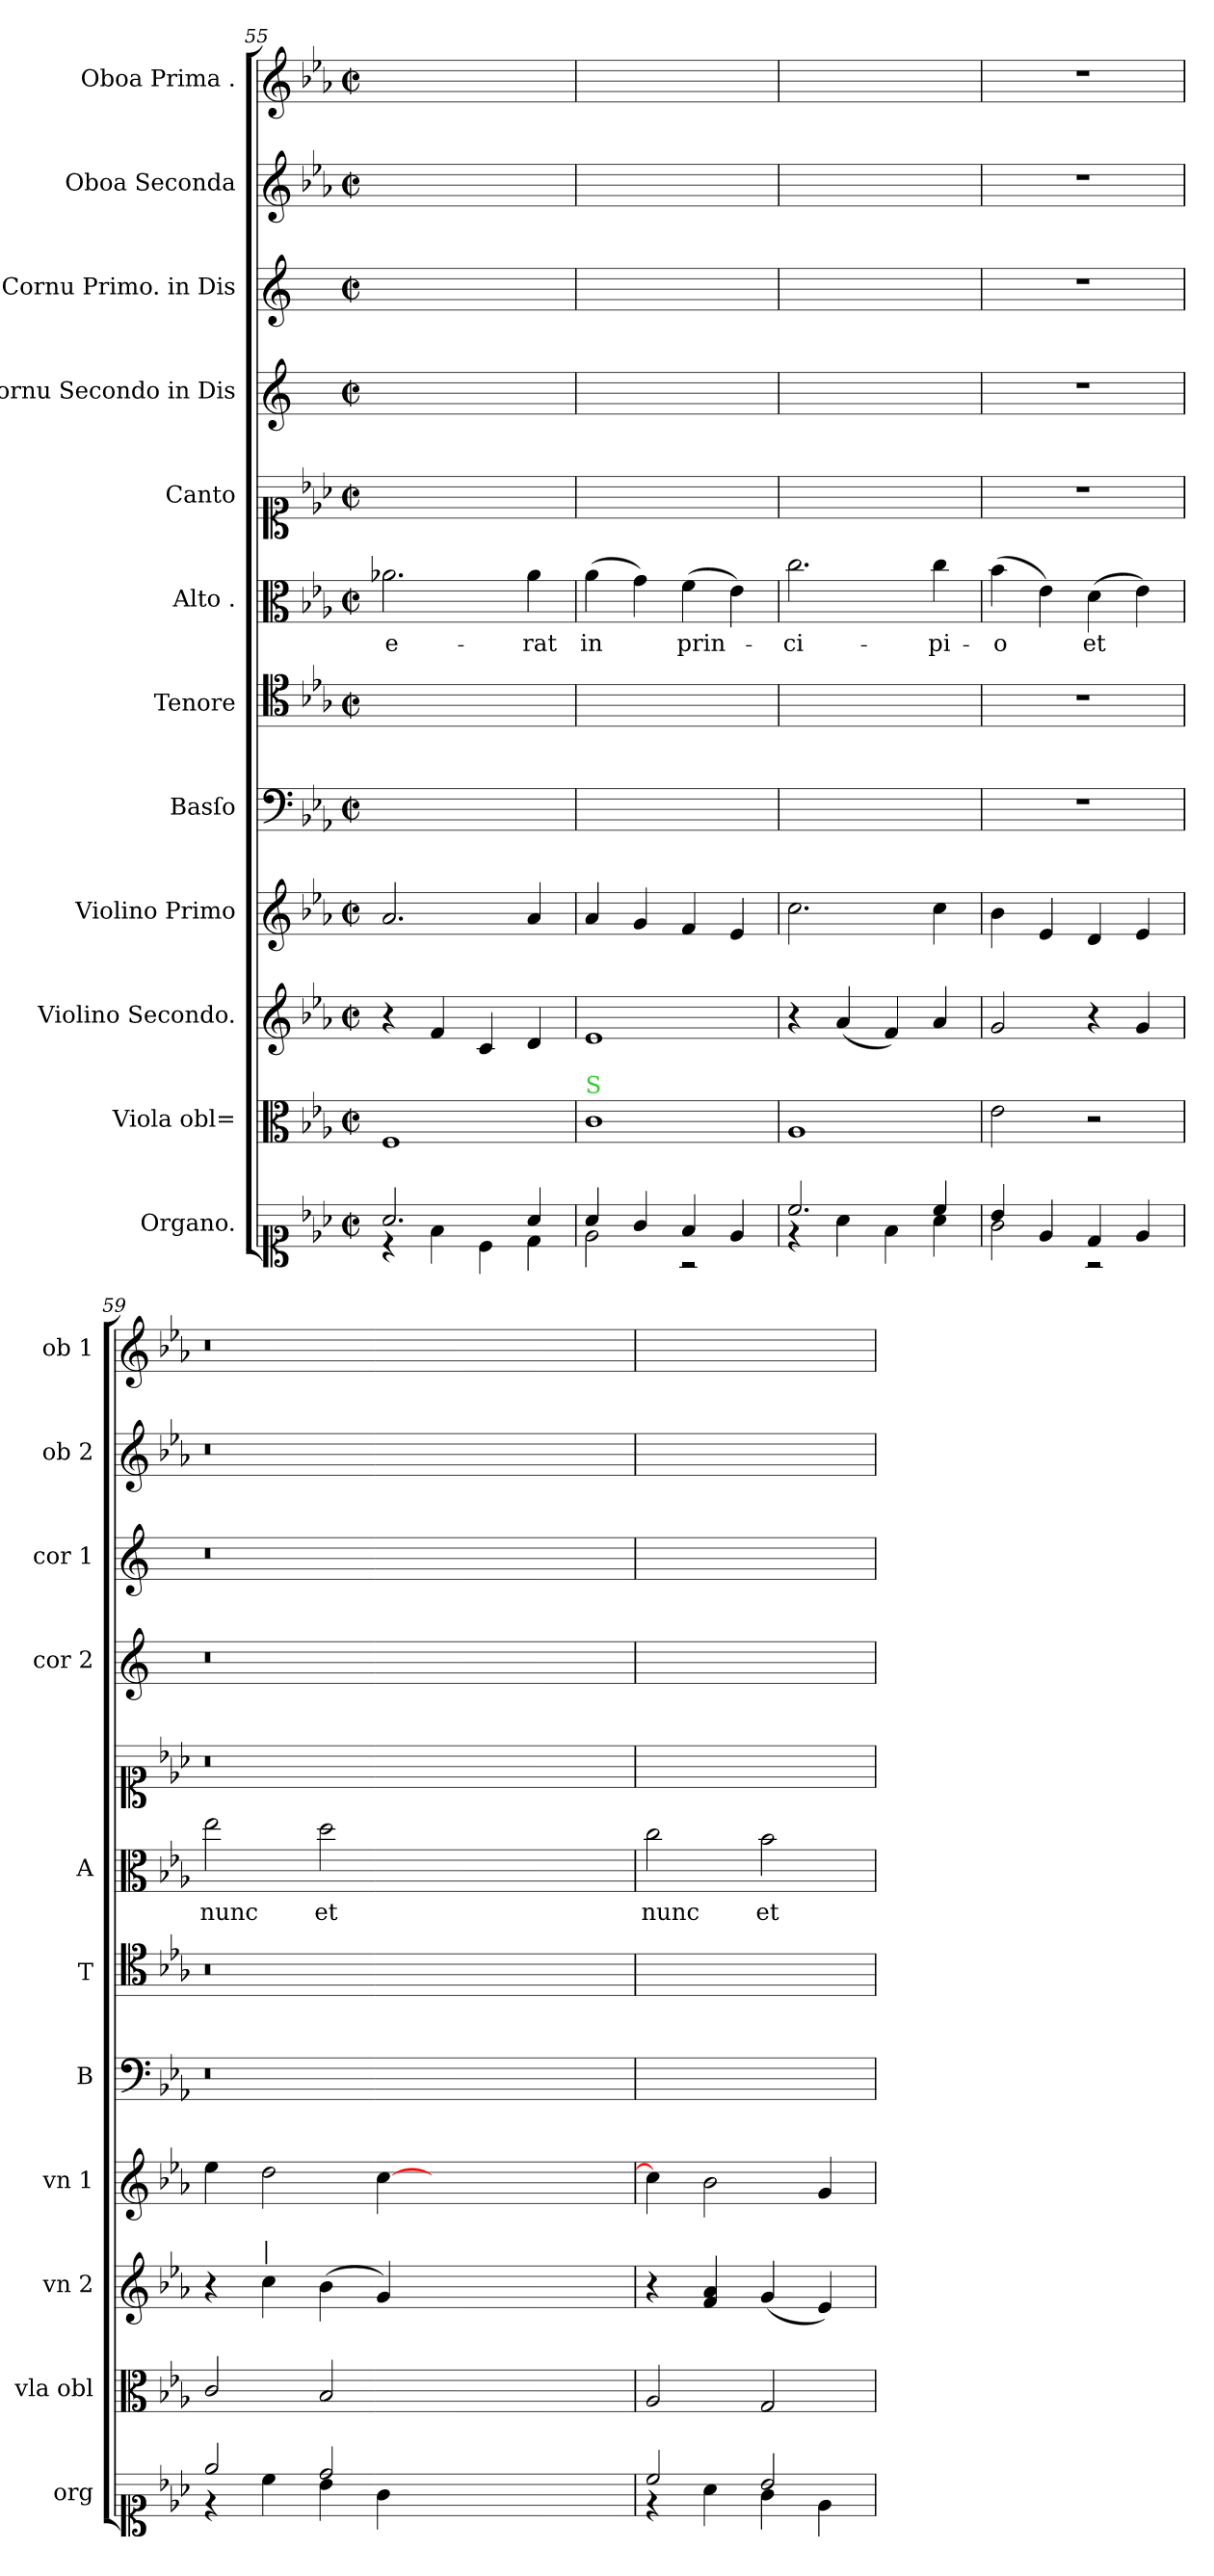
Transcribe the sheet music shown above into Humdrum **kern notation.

**kern	**kern	**kern	**kern	**kern	**kern	**kern	**text	**kern	**kern	**kern	**kern	**kern
*part12	*part11	*part10	*part9	*part8	*part7	*part6	*part6	*part5	*part4	*part3	*part2	*part1
*staff12	*staff11	*staff10	*staff9	*staff8	*staff7	*staff6	*staff6	*staff5	*staff4	*staff3	*staff2	*staff1
*I"Organo.	*I"Viola obl=	*I"Violino Secondo.	*I"Violino Primo	*I"Basſo	*I"Tenore	*I"Alto .	*	*I"Canto	*I"Cornu Secondo in Dis	*I"Cornu Primo. in Dis	*I"Oboa Seconda	*I"Oboa Prima .
*I'org	*I'vla obl	*I'vn 2	*I'vn 1	*I'B	*I'T	*I'A	*	*	*I'cor 2	*I'cor 1	*I'ob 2	*I'ob 1
*clefC1	*clefC3	*clefG2	*clefG2	*clefF4	*clefC4	*clefC3	*	*clefC1	*clefG2	*clefG2	*clefG2	*clefG2
*	*	*	*	*	*	*	*	*	*ITrd5c9	*ITrd5c9	*	*
*k[b-e-a-]	*k[b-e-a-]	*k[b-e-a-]	*k[b-e-a-]	*k[b-e-a-]	*k[b-e-a-]	*k[b-e-a-]	*	*k[b-e-a-]	*k[b-e-a-]	*k[b-e-a-]	*k[b-e-a-]	*k[b-e-a-]
*E-:	*E-:	*E-:	*E-:	*E-:	*E-:	*E-:	*	*E-:	*	*	*E-:	*E-:
*M2/2	*M2/2	*M2/2	*M2/2	*M2/2	*M2/2	*M2/2	*	*M2/2	*M2/2	*M2/2	*M2/2	*M2/2
*met(c|)	*met(c|)	*met(c|)	*met(c|)	*met(c|)	*met(c|)	*met(c|)	*	*met(c|)	*met(c|)	*met(c|)	*met(c|)	*met(c|)
=55	=55	=55	=55	=55	=55	=55	=55	=55	=55	=55	=55	=55
*^	*	*	*	*	*	*	*	*	*	*	*	*
2.a-/	4r	1F/	4r	2.a-/	1ryy	1ryy	2.a-X\	e-	1ryy	1ryy	1ryy	1ryy	1ryy
.	4f\	.	4f/	.	.	.	.	.	.	.	.	.	.
.	4c\	.	4c/	.	.	.	.	.	.	.	.	.	.
4a-/	4d\	.	4d/	4a-/	.	.	4a-\	-rat	.	.	.	.	.
=56	=56	=56	=56	=56	=56	=56	=56	=56	=56	=56	=56	=56	=56
!	!	!LO:TX:a:color=limegreen:t=S	!	!	!	!	!	!	!	!	!	!	!
4a-/	2e-\	1c\	1e-/	4a-/	1ryy	1ryy	(4a-\	in	1ryy	1ryy	1ryy	1ryy	1ryy
4g/	.	.	.	4g/	.	.	4g\)	.	.	.	.	.	.
4f/	2r	.	.	4f/	.	.	(4f\	prin-	.	.	.	.	.
4e-/	.	.	.	4e-/	.	.	4e-\)	.	.	.	.	.	.
=57	=57	=57	=57	=57	=57	=57	=57	=57	=57	=57	=57	=57	=57
2.cc/	4r	1A-/	4r	2.cc\	1ryy	1ryy	2.cc\	-ci-	1ryy	1ryy	1ryy	1ryy	1ryy
.	4a-\	.	(4a-/	.	.	.	.	.	.	.	.	.	.
.	4f\	.	4f/)	.	.	.	.	.	.	.	.	.	.
4cc/	4a-\	.	4a-/	4cc\	.	.	4cc\	-pi-	.	.	.	.	.
=58	=58	=58	=58	=58	=58	=58	=58	=58	=58	=58	=58	=58	=58
4b-/	2g\	2e-\	2g/	4b-\	1r	1r	(4b-\	-o	1r	1r	1r	1r	1r
4e-/	.	.	.	4e-/	.	.	4e-\)	.	.	.	.	.	.
4d/	2r	2r	4r	4d/	.	.	(4d\	et	.	.	.	.	.
4e-/	.	.	4g/	4e-/	.	.	4e-\)	.	.	.	.	.	.
=59	=59	=59	=59	=59	=59	=59	=59	=59	=59	=59	=59	=59	=59
2ee-/	4r	2c/	4r	4ee-\	0.r	0.r	2ee-\	nunc	0.r	0.r	0.r	0.r	0.r
!	!	!	!LO:TX:a:i:t=|	!	!	!	!	!	!	!	!	!	!
.	4cc\	.	4cc\	2dd\	.	.	.	.	.	.	.	.	.
2dd/	4b-\	2B-/	(4b-\	.	.	.	2dd\	et	.	.	.	.	.
.	4g\	.	4g/)	[4cc\	.	.	.	.	.	.	.	.	.
0ryy	0ryy	0ryy	0ryy	0ryy	.	.	0ryy	.	.	.	.	.	.
=60	=60	=60	=60	=60	=60	=60	=60	=60	=60	=60	=60	=60	=60
2cc/	4r	2A-/	4r	4cc\]	1ryy	1ryy	2cc\	nunc	1ryy	1ryy	1ryy	1ryy	1ryy
.	4a-\	.	4f/ 4a-/	2b-\	.	.	.	.	.	.	.	.	.
2b-/	4g\	2G/	(4g/	.	.	.	2b-\	et	.	.	.	.	.
.	4e-\	.	4e-/)	4g/	.	.	.	.	.	.	.	.	.
*v	*v	*	*	*	*	*	*	*	*	*	*	*	*
=	=	=	=	=	=	=	=	=	=	=	=	=
*-	*-	*-	*-	*-	*-	*-	*-	*-	*-	*-	*-	*-
